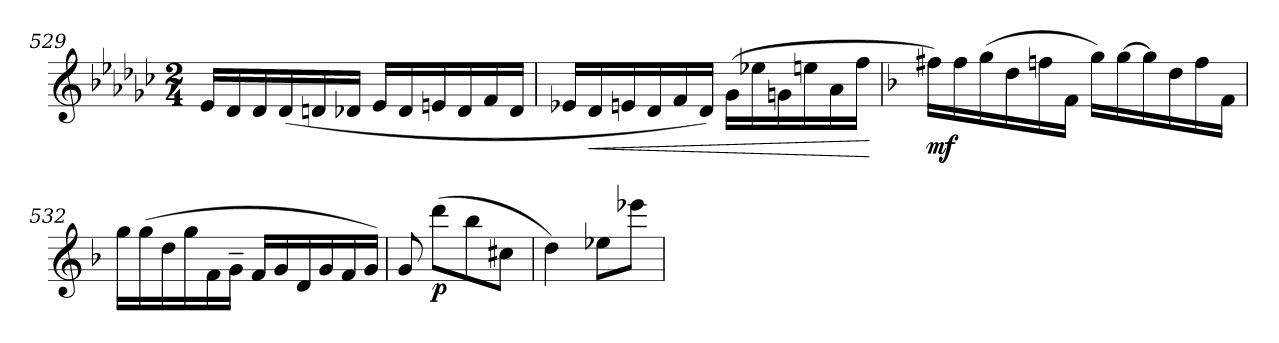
**kern	**dynam
*part1	*part1
*staff1	*staff1
*clefG2	*
*k[b-e-a-d-g-c-]	*
*M2/4	*
=529	=529
16e-/LL	.
16d-/	.
16d-/	.
(<16d-/	.
16dn/	.
16d-X/JJ	.
16e-/LL	.
16d-/	.
16en/	.
16d-/	.
16f/	.
16d-/JJ	.
=530	=530
16e-X/LL	.
!	!LO:HP:b
16d-/	<
16en/	.
16d-/	.
16f/	.
16d-/JJ)	.
(>16g-\LL	.
16ee-X\	.
16gn\	.
16een\	.
16a-\	.
16ff\JJ	.
.	[
=531	=531
*k[b-]	*
!	!LO:DY:b
16ff#X\LL)	mf
16ff#\	.
(>16gg\	.
16dd\	.
16ffn\	.
16f\JJ	.
16gg\LL)	.
[16gg\	.
16gg\]	.
16dd\	.
16ff\	.
16f\JJ	.
=532	=532
16gg\LL	.
(>16gg\	.
16dd\	.
16gg\	.
16f\	.
16g~\JJ	.
16f/LL	.
16g/	.
16d/	.
16g/	.
16f/	.
16g/JJ)	.
=533	=533
8g/	.
!	!LO:DY:b
(>8ddd\L	p
8bb-\	.
8cc#X\J	.
=534	=534
4dd\)	.
8ee-X\L	.
8eee-X\J	.
=	=
*-	*-
